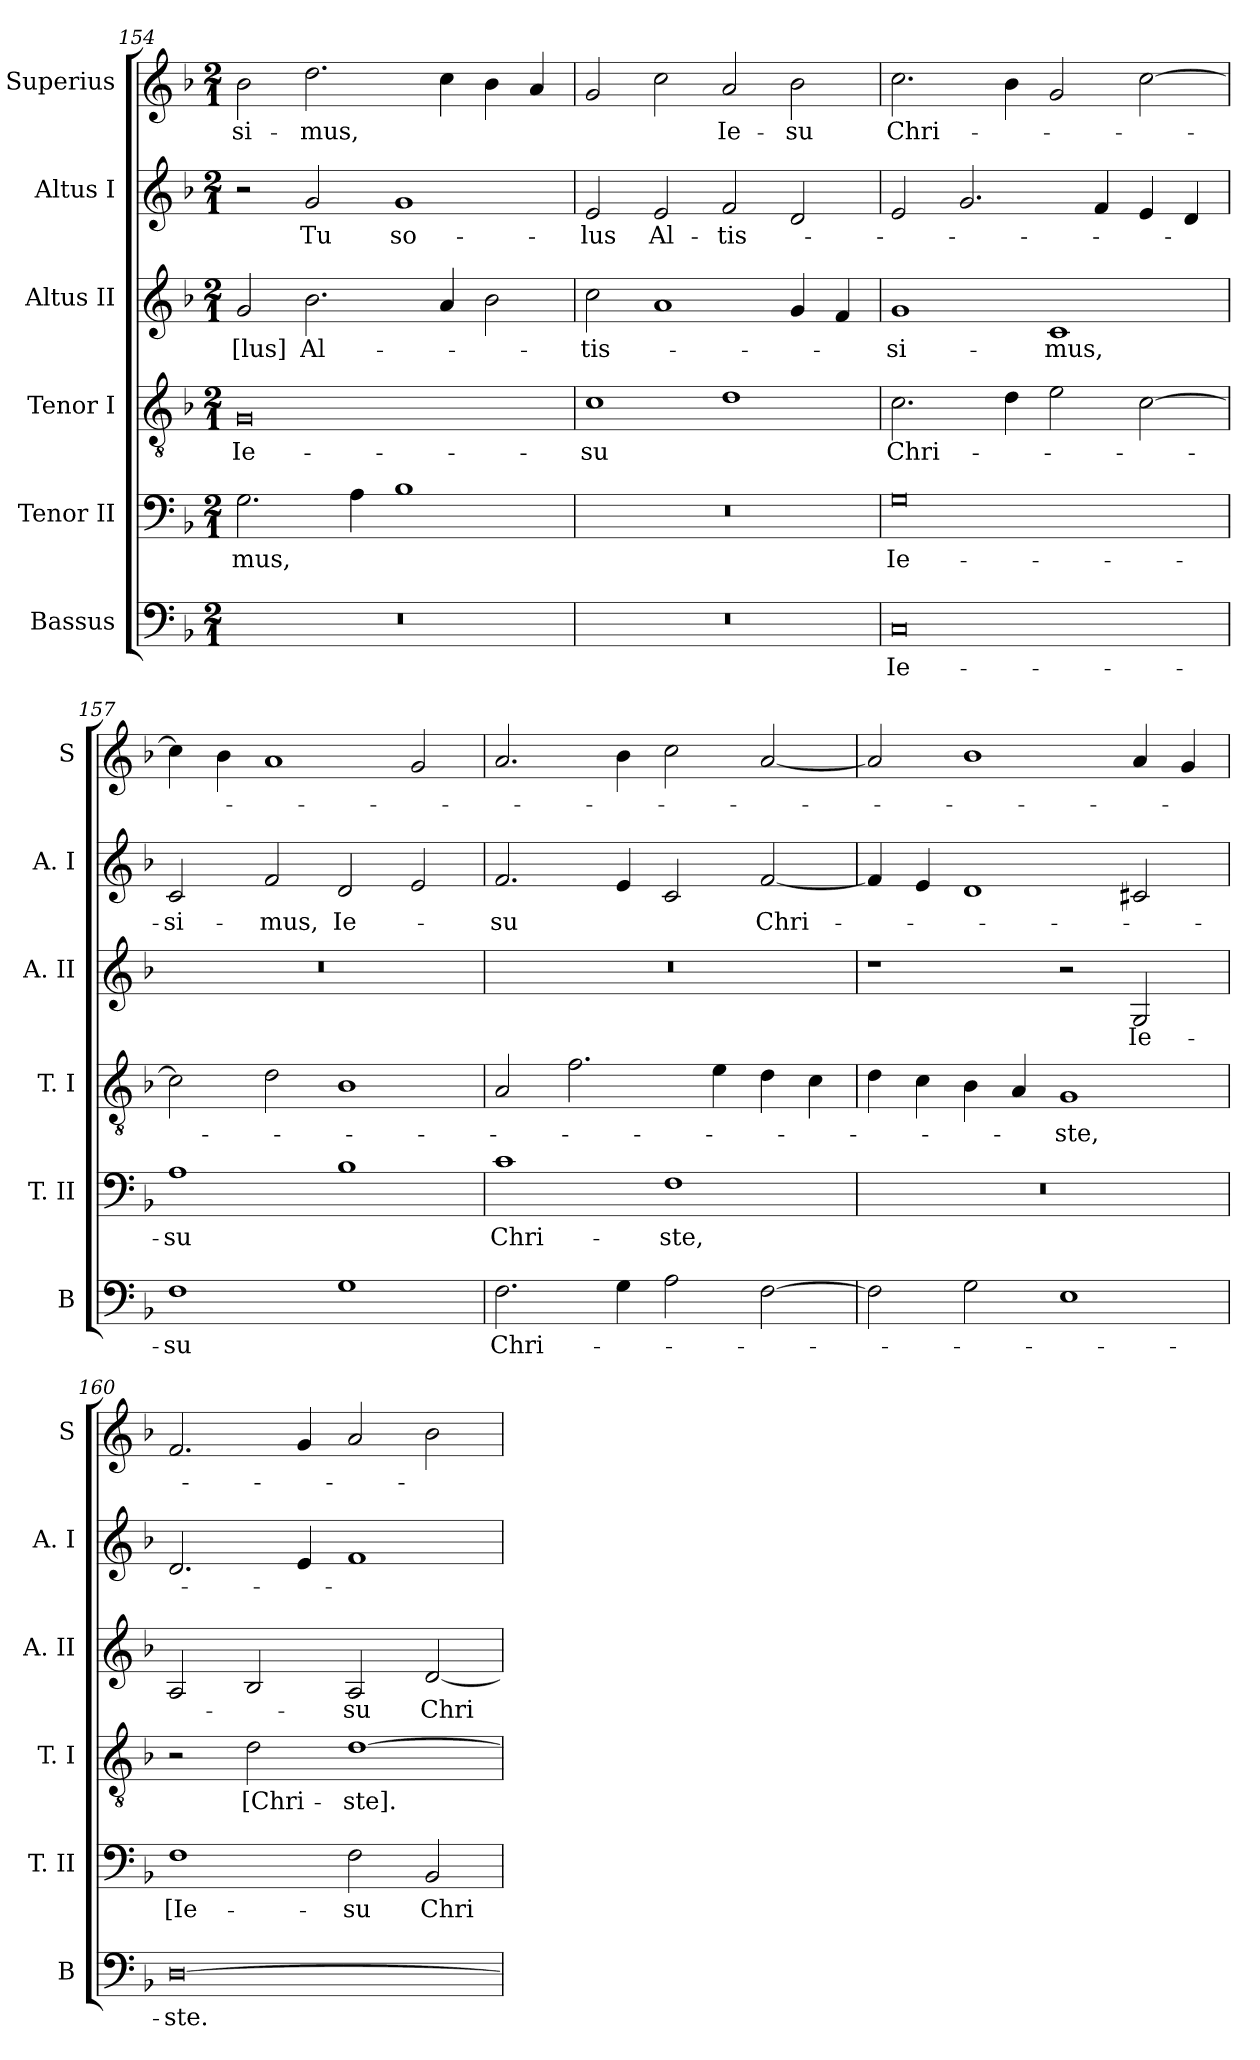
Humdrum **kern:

**kern	**text	**kern	**text	**kern	**text	**kern	**text	**kern	**text	**kern	**text
*part6	*part6	*part5	*part5	*part4	*part4	*part3	*part3	*part2	*part2	*part1	*part1
*staff6	*staff6	*staff5	*staff5	*staff4	*staff4	*staff3	*staff3	*staff2	*staff2	*staff1	*staff1
*I"Bassus	*	*I"Tenor II	*	*I"Tenor I	*	*I"Altus II	*	*I"Altus I	*	*I"Superius	*
*I'B	*	*I'T. II	*	*I'T. I	*	*I'A. II	*	*I'A. I	*	*I'S	*
*clefF4	*	*clefF4	*	*clefGv2	*	*clefG2	*	*clefG2	*	*clefG2	*
*k[b-]	*	*k[b-]	*	*k[b-]	*	*k[b-]	*	*k[b-]	*	*k[b-]	*
*F:	*	*F:	*	*F:	*	*F:	*	*F:	*	*F:	*
*M2/1	*	*M2/1	*	*M2/1	*	*M2/1	*	*M2/1	*	*M2/1	*
=154	=154	=154	=154	=154	=154	=154	=154	=154	=154	=154	=154
0r	.	2.G	-mus,	0G	Ie-	2g	-[lus]	2r	.	2b-	-si-
.	.	.	.	.	.	2.b-	Al-	2g	Tu	2.dd	-mus,
.	.	4A	.	.	.	.	.	.	.	.	.
.	.	1B-	.	.	.	.	.	1g	so-	.	.
.	.	.	.	.	.	4a	.	.	.	4cc	.
.	.	.	.	.	.	2b-	.	.	.	4b-	.
.	.	.	.	.	.	.	.	.	.	4a	.
=155	=155	=155	=155	=155	=155	=155	=155	=155	=155	=155	=155
0r	.	0r	.	1c	-su	2cc	-tis-	2e	-lus	2g	.
.	.	.	.	.	.	1a	.	2e	Al-	2cc	.
.	.	.	.	1d	.	.	.	2f	-tis-	2a	Ie-
.	.	.	.	.	.	4g	.	2d	.	2b-	-su
.	.	.	.	.	.	4f	.	.	.	.	.
=156	=156	=156	=156	=156	=156	=156	=156	=156	=156	=156	=156
0C	Ie-	0G	Ie-	2.c	Chri-	1g	-si-	2e	.	2.cc	Chri-
.	.	.	.	.	.	.	.	2.g	.	.	.
.	.	.	.	4d	.	.	.	.	.	4b-	.
.	.	.	.	2e	.	1c	-mus,	.	.	2g	.
.	.	.	.	.	.	.	.	4f	.	.	.
.	.	.	.	[2c	.	.	.	4e	.	[2cc	.
.	.	.	.	.	.	.	.	4d	.	.	.
=157	=157	=157	=157	=157	=157	=157	=157	=157	=157	=157	=157
1F	-su	1A	-su	2c]	.	0r	.	2c	-si-	4cc]	.
.	.	.	.	.	.	.	.	.	.	4b-	.
.	.	.	.	2d	.	.	.	2f	-mus,	1a	.
1G	.	1B-	.	1B-	.	.	.	2d	Ie-	.	.
.	.	.	.	.	.	.	.	2e	.	2g	.
=158	=158	=158	=158	=158	=158	=158	=158	=158	=158	=158	=158
2.F	Chri-	1c	Chri-	2A	.	0r	.	2.f	-su	2.a	.
.	.	.	.	2.f	.	.	.	.	.	.	.
4G	.	.	.	.	.	.	.	4e	.	4b-	.
2A	.	1F	-ste,	.	.	.	.	2c	.	2cc	.
.	.	.	.	4e	.	.	.	.	.	.	.
[2F	.	.	.	4d	.	.	.	[2f	Chri-	[2a	.
.	.	.	.	4c	.	.	.	.	.	.	.
=159	=159	=159	=159	=159	=159	=159	=159	=159	=159	=159	=159
2F]	.	0r	.	4d	.	1r	.	4f]	.	2a]	.
.	.	.	.	4c	.	.	.	4e	.	.	.
2G	.	.	.	4B-	.	.	.	1d	.	1b-	.
.	.	.	.	4A	.	.	.	.	.	.	.
1E	.	.	.	1G	-ste,	2r	.	.	.	.	.
.	.	.	.	.	.	2G	Ie-	2c#X	.	4a	.
.	.	.	.	.	.	.	.	.	.	4g	.
=160	=160	=160	=160	=160	=160	=160	=160	=160	=160	=160	=160
[0D	-ste.	1F	[Ie-	2r	.	2A	.	2.d	.	2.f	.
.	.	.	.	2d	[Chri-	2B-	.	.	.	.	.
.	.	.	.	.	.	.	.	4e	.	4g	.
.	.	2F	-su	[1d	-ste].	2A	-su	1f	.	2a	.
.	.	2BB-	Chri-	.	.	[2d	Chri-	.	.	2b-	.
=	=	=	=	=	=	=	=	=	=	=	=
*-	*-	*-	*-	*-	*-	*-	*-	*-	*-	*-	*-
